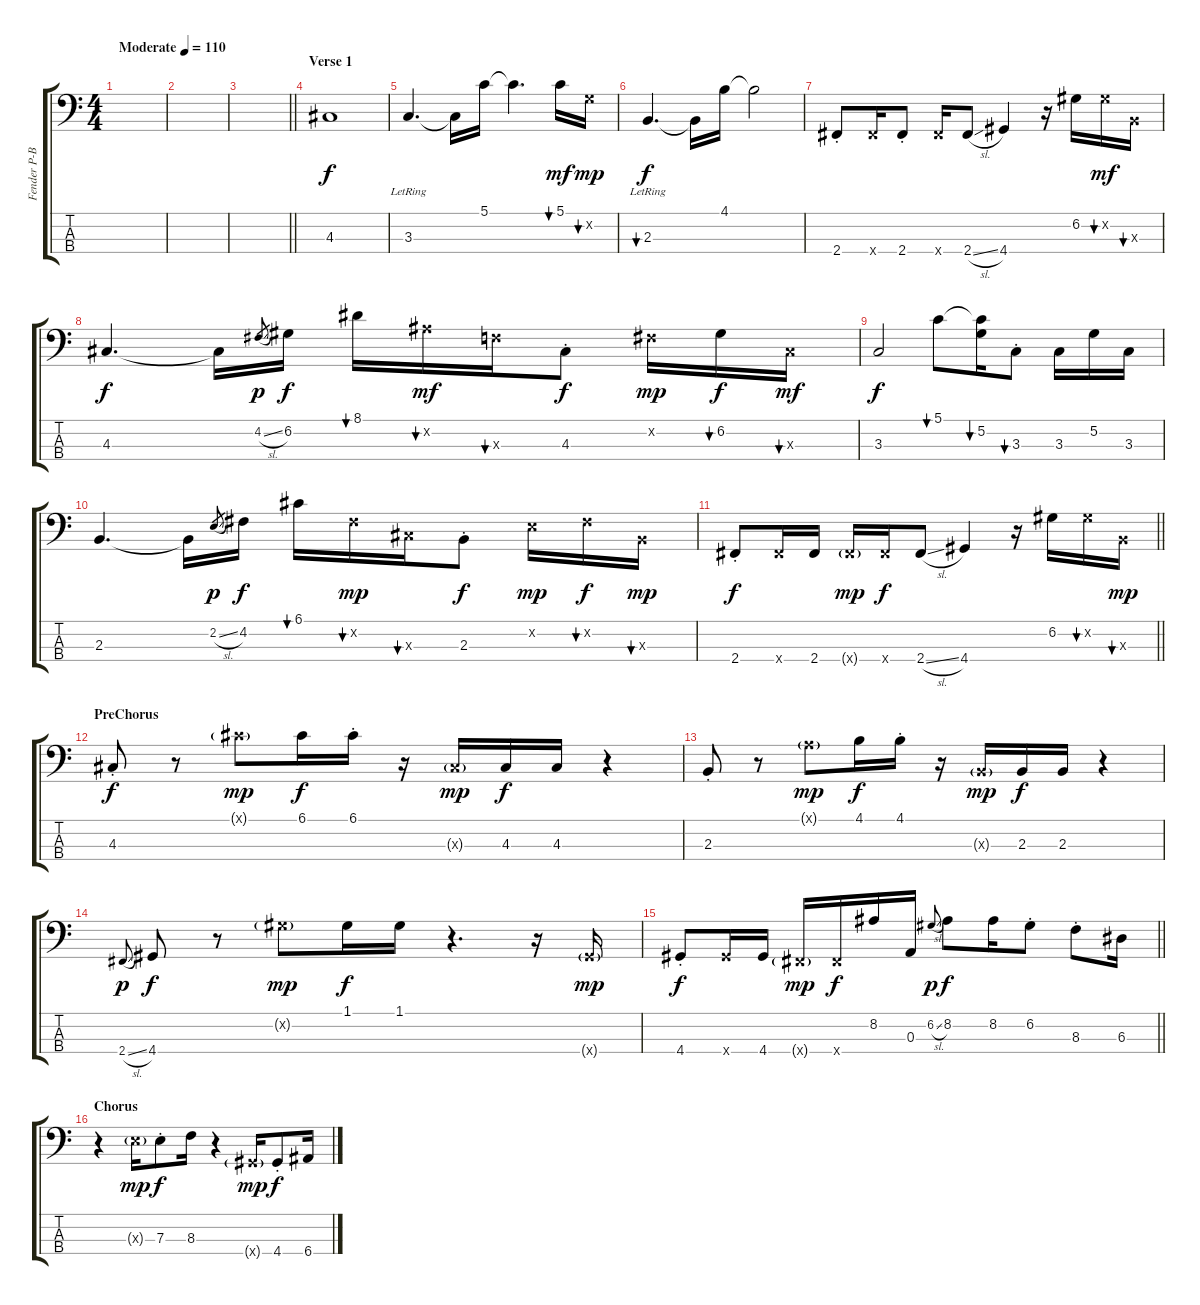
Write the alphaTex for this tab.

\track ("Fender P-Bass (Stuart Zender)" "Fender P-B") {instrument electricbassfinger}
\staff {score tabs}
\tuning (G2 D2 A1 E1) {hide}
\ts (4 4)
\tempo (110 "Moderate")
\clef f4
\ks c
|
|
\barLineRight lightlight
|
\section ("" "Verse 1")
4.3.1 |
3.3{lr}.4{d} 3.3{t}.16 5.1.16 5.1{t}.4{d} 5.1.16{bu 60 dy mf} 5.2{x}.16{bu 60 dy mp} |
2.3{lr}.4{d bu 60 dy f} 2.3{t}.16 4.1.16 4.1{t}.2 |
2.4{st}.8 2.4{x}.16 2.4{st}.8 2.4{x}.16 2.4{sl}.8 4.4.4 r.16 6.2.16 6.2{x}.16{bu 30 dy mf} 2.3{x}.16{bu 30} |
4.3.4{d dy f} 4.3{t}.16 4.2{sl}.8{gr dy p} 6.2.16{dy f} 8.1.16{bu 60} 8.2{x}.16{bu 60 dy mf} 8.3{x}.16{bu 60} 4.3{st}.8{dy f} 4.2{x}.16{dy mp} 6.2.16{bu 30 dy f} 4.3{x}.16{bu 60 dy mf} |
3.3.2{dy f} 5.1.8{bu 60} (5.1{t} 5.2).16{bu 60} 3.3{st}.8{bu 60} 3.3.16 5.2.16 3.3.16 |
2.3.4{d} 2.3{t}.16 2.2{sl}.8{gr dy p} 4.2.16{dy f} 6.1.16{bu 60} 4.2{x}.16{bu 60 dy mp} 4.3{x}.16{bu 60} 2.3{st}.8{dy f} 2.2{x}.16{dy mp} 4.2{x}.16{bu 60 dy f} 2.3{x}.16{bu 60 dy mp} |
\barLineRight lightlight
2.4{st}.8{dy f} 2.4{x}.16 2.4.16 2.4{g x}.16{dy mp} 2.4{x}.16{dy f} 2.4{sl}.8 4.4.4 r.16 6.2.16 6.2{x}.16{bu 30} 2.3{x}.16{bu 30 dy mp} |
\section ("" "PreChorus")
4.3{st}.8{dy f} r.8 6.1{g x}.8{dy mp} 6.1.16{dy f} 6.1{st}.16 r.16 4.3{g x}.16{dy mp} 4.3.16{dy f} 4.3.16 r.4 |
2.3{st}.8 r.8 2.1{g x}.8{dy mp} 4.1.16{dy f} 4.1{st}.16 r.16 2.3{g x}.16{dy mp} 2.3.16{dy f} 2.3.16 r.4 |
2.4{sl}.8{gr onbeat dy p} 4.4.8{dy f} r.8 6.2{g x}.8{dy mp} 1.1.16{dy f} 1.1.16 r.4{d} r.16 4.4{g x}.16{dy mp} |
\barLineRight lightlight
4.4{st}.8{dy f} 4.4{x}.16 4.4.16 2.4{g x}.16{dy mp} 2.4{x}.16{dy f} 8.2.16 0.3.16 6.2{sl}.8{gr onbeat dy p} 8.2.8{dy f} 8.2.16 6.2{st}.8 8.3{st}.8 6.3.16 |
\section ("" "Chorus")
r.4 7.3{g x}.16{dy mp} 7.3{st}.8{dy f} 8.3.16 r.4 4.4{g x}.16{dy mp} 4.4{st}.8{dy f} 6.4.16
